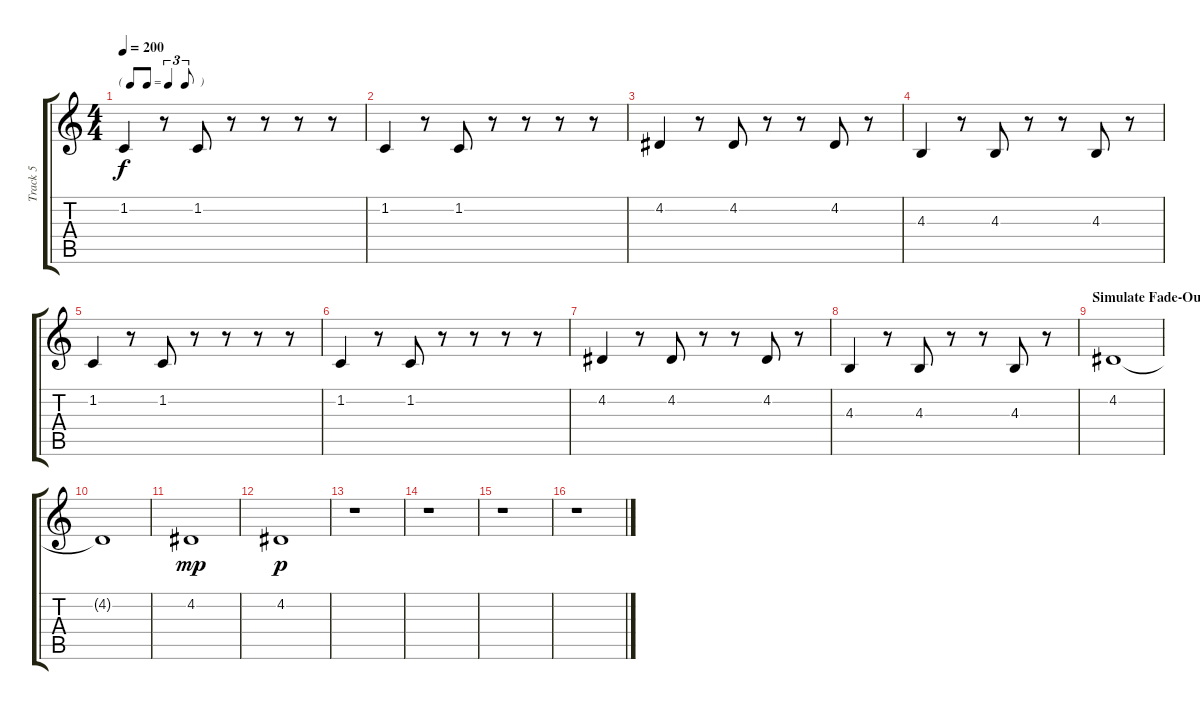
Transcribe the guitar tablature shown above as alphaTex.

\track ("Track 5" "Track 5") {instrument trumpet}
\staff {score tabs}
\tuning (E4 B3 G3 D3 A2 E2) {hide}
\ts (4 4)
\tf triplet8th
\tempo 200
\clef g2
\ks c
1.2.4{dy f} r.8 1.2.8 r.8 r.8 r.8 r.8 |
1.2.4 r.8 1.2.8 r.8 r.8 r.8 r.8 |
4.2.4 r.8 4.2.8 r.8 r.8 4.2.8 r.8 |
4.3.4 r.8 4.3.8 r.8 r.8 4.3.8 r.8 |
1.2.4 r.8 1.2.8 r.8 r.8 r.8 r.8 |
1.2.4 r.8 1.2.8 r.8 r.8 r.8 r.8 |
4.2.4 r.8 4.2.8 r.8 r.8 4.2.8 r.8 |
4.3.4 r.8 4.3.8 r.8 r.8 4.3.8 r.8 |
\section ("" "Simulate Fade-Out")
4.2.1 |
4.2{t}.1 |
4.2.1{dy mp} |
4.2.1{dy p} |
r.1 |
r.1 |
r.1 |
r.1
